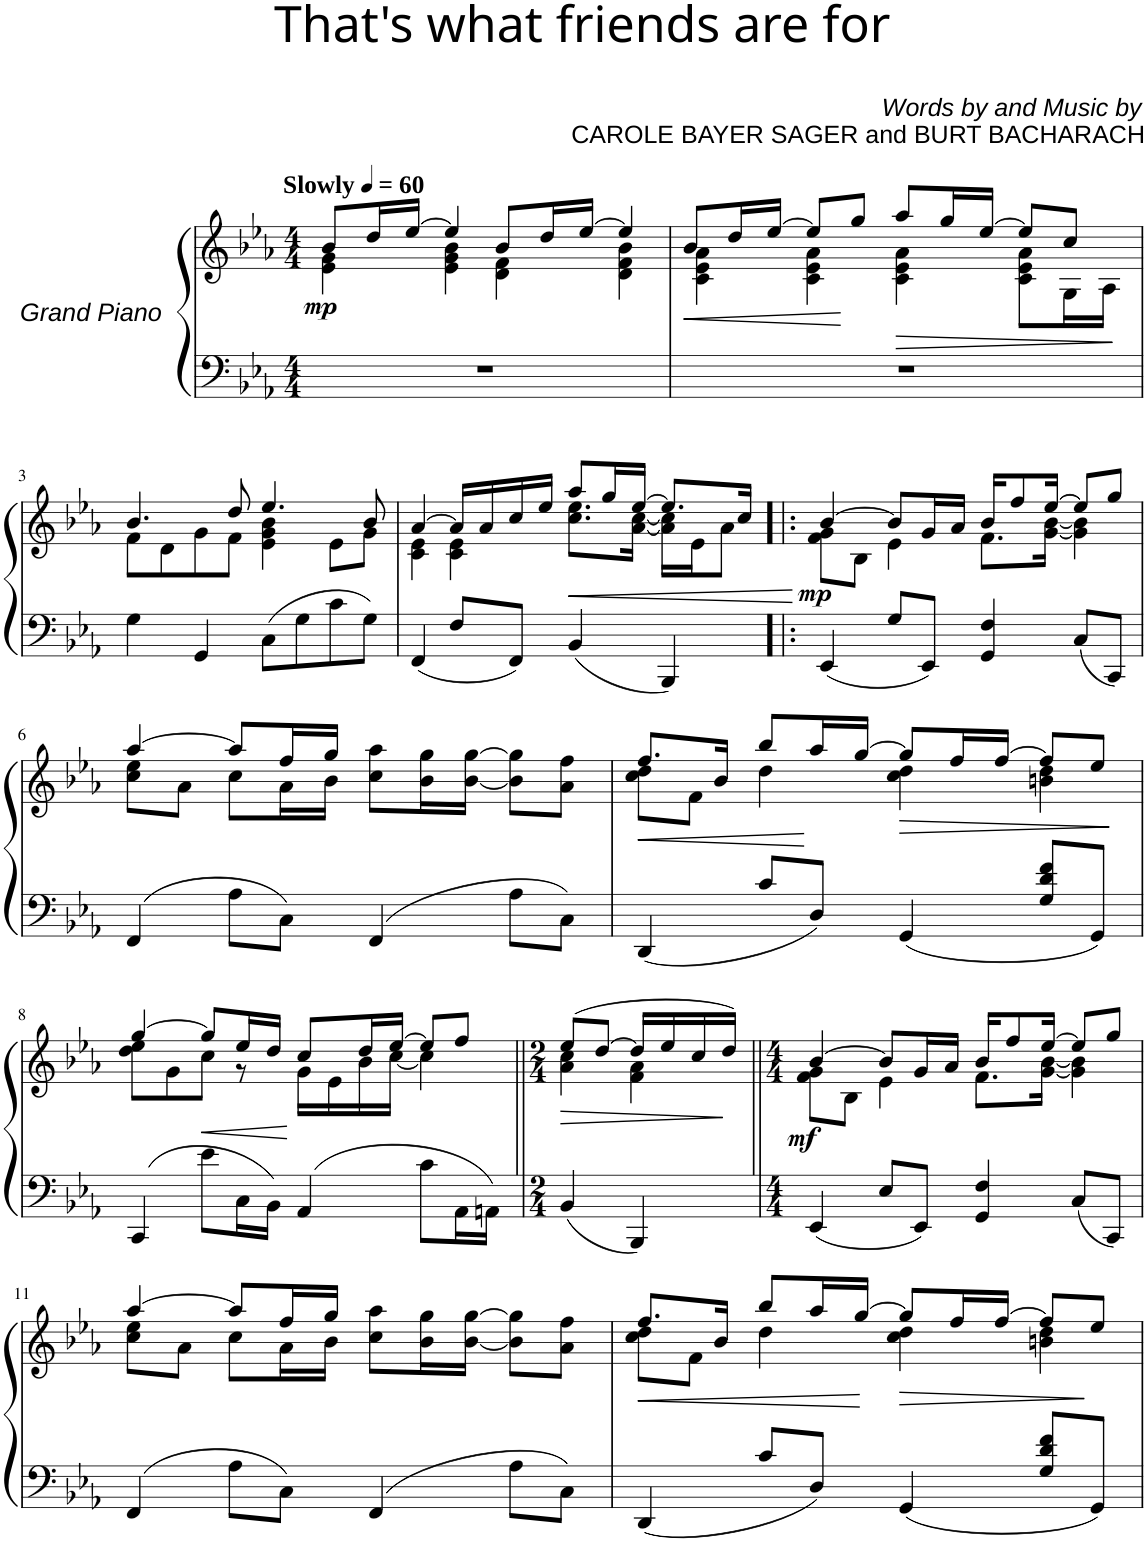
**kern	**kern	**dynam
*part1	*part1	*part1
*staff2	*staff1	*staff1/2
*I"Grand Piano	*	*
*I'Pno	*	*
*clefF4	*clefG2	*
*k[b-e-a-]	*k[b-e-a-]	*
*M4/4	*M4/4	*
*MM60	*MM60	*
=1	=1	=1
*	*^	*
!	!LO:TX:a:B:t=Slowly	!	!
!	!	!	!LO:DY:b
1r	8b-/L	4e-\ 4g\	mp
.	16dd/L	.	.
.	[16ee-/JJ	.	.
.	4ee-/]	4e-\ 4g\ 4b-\	.
.	8b-/L	4d\ 4f\	.
.	16dd/L	.	.
.	[16ee-/JJ	.	.
.	4ee-/]	4d\ 4f\ 4b-\	.
=2	=2	=2	=2
!	!	!	!LO:HP:b
1r	8b-/L	4c\ 4e-\ 4a-\	<
.	16dd/L	.	.
.	[16ee-/JJ	.	.
.	8ee-/L]	4c\ 4e-\ 4a-\	.
.	8gg/J	.	[
!	!	!	!LO:HP:b
.	8aa-/L	4c\ 4e-\ 4a-\	>
.	16gg/L	.	.
.	[16ee-/JJ	.	.
.	8ee-/L]	8c\ 8e-\ 8a-\L	.
.	8cc/J	16G\L	.
.	.	16A-\JJ	.
*	*v	*v	*
.	.	]
!!LO:LB:g=z
=3	=3	=3
*	*^	*
4G\	4.b-/	8f\L	.
.	.	8d\	.
4GG/	.	8g\	.
.	8dd/	8f\J	.
8C\L	4.ee-/	4e-\ 4g\ 4b-\	.
8G\	.	.	.
8c\	.	8e-\L	.
8G\J	8b-/	8g\J	.
=4	=4	=4	=4
4FF/	[4a-/	4c\ 4e-\	.
8F/L	16a-/LL]	4c\ 4e-\	.
.	16a-/	.	.
8FF/J	16cc/	.	.
.	16ee-/JJ	.	.
!	!	!	!LO:HP:b
4BB-/	8aa-/L	8.cc\ 8.ee-\L	<
.	16gg/L	.	.
.	[16ee-/JJ	[16a-\ [16cc\Jk	.
4BBB-/	8.ee-/L]	16a-\] 16cc\]LL	.
.	.	16e-\J	.
.	.	8a-\J	.
.	16cc/Jk	.	.
*	*v	*v	*
.	.	[
=5!|:	=5!|:	=5!|:
*	*^	*
!	!	!	!LO:DY:b
4EE-/	[4b-/	8f\ 8g\L	mp
.	.	8B-\J	.
8G/L	8b-/L]	4e-\	.
8EE-/J	16g/L	.	.
.	16a-/JJ	.	.
4GG/ 4F/	16b-/KL	8.f\L	.
.	8ff/	.	.
.	[16ee-/Jk	[16g\ [16b-\Jk	.
8C/L	8ee-/L]	4g\] 4b-\]	.
8CC/J	8gg/J	.	.
!!LO:LB:g=z	!!
=6	=6	=6	=6
4FF/	[4aa-/	8cc\ 8ee-\L	.
.	.	8a-\J	.
8A-\L	8aa-/L]	8cc\L	.
8C\J	16ff/L	16a-\L	.
.	16gg/JJ	16b-\JJ	.
4FF/	8cc\ 8aa-\L	2ryy	.
.	16b-\ 16gg\L	.	.
.	[16b-\ [16gg\JJ	.	.
8A-\L	8b-\] 8gg\]L	.	.
8C\J	8a-\ 8ff\J	.	.
=7	=7	=7	=7
!	!	!	!LO:HP:b
4DD/	8.ff/L	8cc\ 8dd\L	<
.	.	8f\J	.
.	16b-/Jk	.	.
8c/L	8bb-/L	4dd\	.
8D/J	16aa-/L	.	[
.	[16gg/JJ	.	.
!	!	!	!LO:HP:b
4GG/	8gg/L]	4cc\ 4dd\	>
.	16ff/L	.	.
.	[16ff/JJ	.	.
8G/ 8d/ 8f/L	8ff/L]	4bn\ 4dd\	.
8GG/J	8ee-/J	.	.
*	*v	*v	*
.	.	]
!!LO:LB:g=z
=8	=8	=8
*	*^	*
4CC/	[4gg/	8dd\ 8ee-\L	.
.	.	8g\	.
!	!	!	!LO:HP:b
8e-\L	8gg/L]	8cc\J	<
16C\L	16ee-/L	8r	.
16BB-\JJ	16dd/JJ	.	.
4AA-/	8cc/L	16g\LL	[
.	.	16e-\	.
.	16dd/L	16b-\	.
.	[16ee-/JJ	[16cc\JJ	.
8c\L	8ee-/L]	4cc\]	.
16AA-\L	8ff/J	.	.
16AAn\JJ	.	.	.
=9||	=9||	=9||	=9||
*M2/4	*M2/4	*	*
!	!	!	!LO:HP:b
4BB-/	(8ee-/L	4a-\ 4cc\	>
.	[8dd/J	.	.
4BBB-/	16dd/LL]	4f\ 4a-\	.
.	16ee-/	.	.
.	16cc/	.	.
.	16dd/JJ)	.	]
=10||	=10||	=10||	=10||
*M4/4	*M4/4	*	*
!	!	!	!LO:DY:b
4EE-/	[4b-/	8f\ 8g\L	mf
.	.	8B-\J	.
8E-/L	8b-/L]	4e-\	.
8EE-/J	16g/L	.	.
.	16a-/JJ	.	.
4GG/ 4F/	16b-/KL	8.f\L	.
.	8ff/	.	.
.	[16ee-/Jk	[16g\ [16b-\Jk	.
8C/L	8ee-/L]	4g\] 4b-\]	.
8CC/J	8gg/J	.	.
!!LO:LB:g=z	!!
=11	=11	=11	=11
4FF/	[4aa-/	8cc\ 8ee-\L	.
.	.	8a-\J	.
8A-\L	8aa-/L]	8cc\L	.
8C\J	16ff/L	16a-\L	.
.	16gg/JJ	16b-\JJ	.
4FF/	8cc\ 8aa-\L	2ryy	.
.	16b-\ 16gg\L	.	.
.	[16b-\ [16gg\JJ	.	.
8A-\L	8b-\] 8gg\]L	.	.
8C\J	8a-\ 8ff\J	.	.
=12	=12	=12	=12
!	!	!	!LO:HP:b
4DD/	8.ff/L	8cc\ 8dd\L	<
.	.	8f\J	.
.	16b-/Jk	.	.
8c/L	8bb-/L	4dd\	.
8D/J	16aa-/L	.	.
.	[16gg/JJ	.	[
!	!	!	!LO:HP:b
4GG/	8gg/L]	4cc\ 4dd\	>
.	16ff/L	.	.
.	[16ff/JJ	.	.
8G/ 8d/ 8f/L	8ff/L]	4bn\ 4dd\	.
8GG/J	8ee-/J	.	.
*	*v	*v	*
.	.	]
=	=	=
*-	*-	*-
